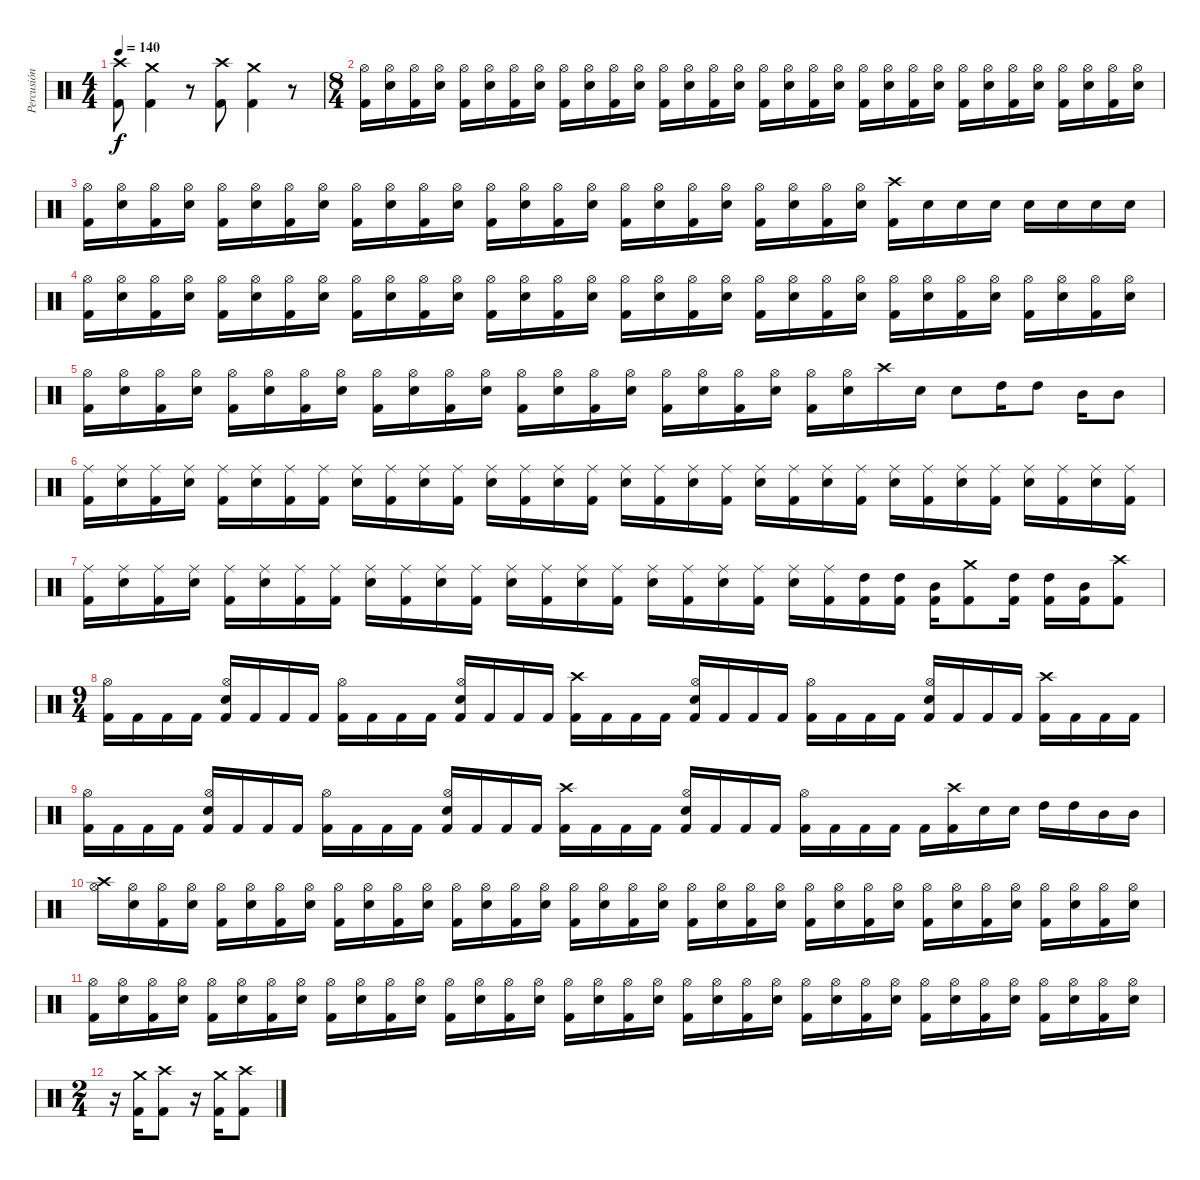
\track ("Percusión" "Percusión") {instrument percussion}
\staff {score}
\articulation defaults
\ts (4 4)
\tempo 140
\clef neutral
\ks c
("Crash high (hit)" "Kick (hit) 2").8{dy f} ("Crash medium (hit)" "Kick (hit) 2").4 r.8 ("Crash high (hit)" "Kick (hit) 2").8 ("Crash medium (hit)" "Kick (hit) 2").4 r.8 |
\ts (8 4)
("Kick (hit) 2" "Hi-Hat (open)").16 ("Electric Snare (hit)" "Hi-Hat (open)").16 ("Kick (hit) 2" "Hi-Hat (open)").16 ("Electric Snare (hit)" "Hi-Hat (open)").16 ("Kick (hit) 2" "Hi-Hat (open)").16 ("Electric Snare (hit)" "Hi-Hat (open)").16 ("Kick (hit) 2" "Hi-Hat (open)").16 ("Electric Snare (hit)" "Hi-Hat (open)").16 ("Kick (hit) 2" "Hi-Hat (open)").16 ("Electric Snare (hit)" "Hi-Hat (open)").16 ("Kick (hit) 2" "Hi-Hat (open)").16 ("Electric Snare (hit)" "Hi-Hat (open)").16 ("Kick (hit) 2" "Hi-Hat (open)").16 ("Electric Snare (hit)" "Hi-Hat (open)").16 ("Kick (hit) 2" "Hi-Hat (open)").16 ("Electric Snare (hit)" "Hi-Hat (open)").16 ("Kick (hit) 2" "Hi-Hat (open)").16 ("Electric Snare (hit)" "Hi-Hat (open)").16 ("Kick (hit) 2" "Hi-Hat (open)").16 ("Electric Snare (hit)" "Hi-Hat (open)").16 ("Kick (hit) 2" "Hi-Hat (open)").16 ("Electric Snare (hit)" "Hi-Hat (open)").16 ("Kick (hit) 2" "Hi-Hat (open)").16 ("Electric Snare (hit)" "Hi-Hat (open)").16 ("Kick (hit) 2" "Hi-Hat (open)").16 ("Electric Snare (hit)" "Hi-Hat (open)").16 ("Kick (hit) 2" "Hi-Hat (open)").16 ("Electric Snare (hit)" "Hi-Hat (open)").16 ("Kick (hit) 2" "Hi-Hat (open)").16 ("Electric Snare (hit)" "Hi-Hat (open)").16 ("Kick (hit) 2" "Hi-Hat (open)").16 ("Electric Snare (hit)" "Hi-Hat (open)").16 |
("Kick (hit) 2" "Hi-Hat (open)").16 ("Electric Snare (hit)" "Hi-Hat (open)").16 ("Kick (hit) 2" "Hi-Hat (open)").16 ("Electric Snare (hit)" "Hi-Hat (open)").16 ("Kick (hit) 2" "Hi-Hat (open)").16 ("Electric Snare (hit)" "Hi-Hat (open)").16 ("Kick (hit) 2" "Hi-Hat (open)").16 ("Electric Snare (hit)" "Hi-Hat (open)").16 ("Kick (hit) 2" "Hi-Hat (open)").16 ("Electric Snare (hit)" "Hi-Hat (open)").16 ("Kick (hit) 2" "Hi-Hat (open)").16 ("Electric Snare (hit)" "Hi-Hat (open)").16 ("Kick (hit) 2" "Hi-Hat (open)").16 ("Electric Snare (hit)" "Hi-Hat (open)").16 ("Kick (hit) 2" "Hi-Hat (open)").16 ("Electric Snare (hit)" "Hi-Hat (open)").16 ("Kick (hit) 2" "Hi-Hat (open)").16 ("Electric Snare (hit)" "Hi-Hat (open)").16 ("Kick (hit) 2" "Hi-Hat (open)").16 ("Electric Snare (hit)" "Hi-Hat (open)").16 ("Kick (hit) 2" "Hi-Hat (open)").16 ("Electric Snare (hit)" "Hi-Hat (open)").16 ("Kick (hit) 2" "Hi-Hat (open)").16 ("Electric Snare (hit)" "Hi-Hat (open)").16 ("Crash high (hit)" "Kick (hit) 2").16 "Electric Snare (hit)".16 "Electric Snare (hit)".16 "Electric Snare (hit)".16 "Electric Snare (hit)".16 "Electric Snare (hit)".16 "Electric Snare (hit)".16 "Electric Snare (hit)".16 |
("Kick (hit) 2" "Hi-Hat (open)").16 ("Electric Snare (hit)" "Hi-Hat (open)").16 ("Kick (hit) 2" "Hi-Hat (open)").16 ("Electric Snare (hit)" "Hi-Hat (open)").16 ("Kick (hit) 2" "Hi-Hat (open)").16 ("Electric Snare (hit)" "Hi-Hat (open)").16 ("Kick (hit) 2" "Hi-Hat (open)").16 ("Electric Snare (hit)" "Hi-Hat (open)").16 ("Kick (hit) 2" "Hi-Hat (open)").16 ("Electric Snare (hit)" "Hi-Hat (open)").16 ("Kick (hit) 2" "Hi-Hat (open)").16 ("Electric Snare (hit)" "Hi-Hat (open)").16 ("Kick (hit) 2" "Hi-Hat (open)").16 ("Electric Snare (hit)" "Hi-Hat (open)").16 ("Kick (hit) 2" "Hi-Hat (open)").16 ("Electric Snare (hit)" "Hi-Hat (open)").16 ("Kick (hit) 2" "Hi-Hat (open)").16 ("Electric Snare (hit)" "Hi-Hat (open)").16 ("Kick (hit) 2" "Hi-Hat (open)").16 ("Electric Snare (hit)" "Hi-Hat (open)").16 ("Kick (hit) 2" "Hi-Hat (open)").16 ("Electric Snare (hit)" "Hi-Hat (open)").16 ("Kick (hit) 2" "Hi-Hat (open)").16 ("Electric Snare (hit)" "Hi-Hat (open)").16 ("Kick (hit) 2" "Hi-Hat (open)").16 ("Electric Snare (hit)" "Hi-Hat (open)").16 ("Kick (hit) 2" "Hi-Hat (open)").16 ("Electric Snare (hit)" "Hi-Hat (open)").16 ("Kick (hit) 2" "Hi-Hat (open)").16 ("Electric Snare (hit)" "Hi-Hat (open)").16 ("Kick (hit) 2" "Hi-Hat (open)").16 ("Electric Snare (hit)" "Hi-Hat (open)").16 |
("Kick (hit) 2" "Hi-Hat (open)").16 ("Electric Snare (hit)" "Hi-Hat (open)").16 ("Kick (hit) 2" "Hi-Hat (open)").16 ("Electric Snare (hit)" "Hi-Hat (open)").16 ("Kick (hit) 2" "Hi-Hat (open)").16 ("Electric Snare (hit)" "Hi-Hat (open)").16 ("Kick (hit) 2" "Hi-Hat (open)").16 ("Electric Snare (hit)" "Hi-Hat (open)").16 ("Kick (hit) 2" "Hi-Hat (open)").16 ("Electric Snare (hit)" "Hi-Hat (open)").16 ("Kick (hit) 2" "Hi-Hat (open)").16 ("Electric Snare (hit)" "Hi-Hat (open)").16 ("Kick (hit) 2" "Hi-Hat (open)").16 ("Electric Snare (hit)" "Hi-Hat (open)").16 ("Kick (hit) 2" "Hi-Hat (open)").16 ("Electric Snare (hit)" "Hi-Hat (open)").16 ("Kick (hit) 2" "Hi-Hat (open)").16 ("Electric Snare (hit)" "Hi-Hat (open)").16 ("Kick (hit) 2" "Hi-Hat (open)").16 ("Electric Snare (hit)" "Hi-Hat (open)").16 ("Kick (hit) 2" "Hi-Hat (open)").16 ("Electric Snare (hit)" "Hi-Hat (open)").16 "Crash high (hit)".16 "Electric Snare (hit)".16 "Electric Snare (hit)".8 "High Tom (hit)".16 "High Tom (hit)".8 "Mid Tom (hit)".16 "Mid Tom (hit)".8 |
("Kick (hit) 2" "Ride (middle)").16 ("Electric Snare (hit)" "Ride (middle)").16 ("Kick (hit) 2" "Ride (middle)").16 ("Electric Snare (hit)" "Ride (middle)").16 ("Kick (hit) 2" "Ride (middle)").16 ("Electric Snare (hit)" "Ride (middle)").16 ("Kick (hit) 2" "Ride (middle)").16 ("Kick (hit) 2" "Ride (middle)").16 ("Electric Snare (hit)" "Ride (middle)").16 ("Kick (hit) 2" "Ride (middle)").16 ("Electric Snare (hit)" "Ride (middle)").16 ("Kick (hit) 2" "Ride (middle)").16 ("Electric Snare (hit)" "Ride (middle)").16 ("Kick (hit) 2" "Ride (middle)").16 ("Electric Snare (hit)" "Ride (middle)").16 ("Kick (hit) 2" "Ride (middle)").16 ("Electric Snare (hit)" "Ride (middle)").16 ("Kick (hit) 2" "Ride (middle)").16 ("Electric Snare (hit)" "Ride (middle)").16 ("Kick (hit) 2" "Ride (middle)").16 ("Electric Snare (hit)" "Ride (middle)").16 ("Kick (hit) 2" "Ride (middle)").16 ("Electric Snare (hit)" "Ride (middle)").16 ("Kick (hit) 2" "Ride (middle)").16 ("Electric Snare (hit)" "Ride (middle)").16 ("Kick (hit) 2" "Ride (middle)").16 ("Electric Snare (hit)" "Ride (middle)").16 ("Kick (hit) 2" "Ride (middle)").16 ("Electric Snare (hit)" "Ride (middle)").16 ("Kick (hit) 2" "Ride (middle)").16 ("Electric Snare (hit)" "Ride (middle)").16 ("Kick (hit) 2" "Ride (middle)").16 |
("Kick (hit) 2" "Ride (middle)").16 ("Electric Snare (hit)" "Ride (middle)").16 ("Kick (hit) 2" "Ride (middle)").16 ("Electric Snare (hit)" "Ride (middle)").16 ("Kick (hit) 2" "Ride (middle)").16 ("Electric Snare (hit)" "Ride (middle)").16 ("Kick (hit) 2" "Ride (middle)").16 ("Kick (hit) 2" "Ride (middle)").16 ("Electric Snare (hit)" "Ride (middle)").16 ("Kick (hit) 2" "Ride (middle)").16 ("Electric Snare (hit)" "Ride (middle)").16 ("Kick (hit) 2" "Ride (middle)").16 ("Electric Snare (hit)" "Ride (middle)").16 ("Kick (hit) 2" "Ride (middle)").16 ("Electric Snare (hit)" "Ride (middle)").16 ("Kick (hit) 2" "Ride (middle)").16 ("Electric Snare (hit)" "Ride (middle)").16 ("Kick (hit) 2" "Ride (middle)").16 ("Electric Snare (hit)" "Ride (middle)").16 ("Kick (hit) 2" "Ride (middle)").16 ("Electric Snare (hit)" "Ride (middle)").16 ("Kick (hit) 2" "Ride (middle)").16 ("High Tom (hit)" "Kick (hit) 2").16 ("High Tom (hit)" "Kick (hit) 2").16 ("Mid Tom (hit)" "Kick (hit) 2").16 ("Crash medium (hit)" "Kick (hit) 2").8 ("High Tom (hit)" "Kick (hit) 2").16 ("High Tom (hit)" "Kick (hit) 2").16 ("Mid Tom (hit)" "Kick (hit) 2").16 ("Crash high (hit)" "Kick (hit) 2").8 |
\ts (9 4)
("Hi-Hat (open)" "Kick (hit) 2").16 "Kick (hit) 2".16 "Kick (hit) 2".16 "Kick (hit) 2".16 ("Electric Snare (hit)" "Hi-Hat (open)" "Kick (hit) 2").16 "Kick (hit) 2".16 "Kick (hit) 2".16 "Kick (hit) 2".16 ("Hi-Hat (open)" "Kick (hit) 2").16 "Kick (hit) 2".16 "Kick (hit) 2".16 "Kick (hit) 2".16 ("Electric Snare (hit)" "Hi-Hat (open)" "Kick (hit) 2").16 "Kick (hit) 2".16 "Kick (hit) 2".16 "Kick (hit) 2".16 ("Crash high (hit)" "Kick (hit) 2").16 "Kick (hit) 2".16 "Kick (hit) 2".16 "Kick (hit) 2".16 ("Electric Snare (hit)" "Hi-Hat (open)" "Kick (hit) 2").16 "Kick (hit) 2".16 "Kick (hit) 2".16 "Kick (hit) 2".16 ("Hi-Hat (open)" "Kick (hit) 2").16 "Kick (hit) 2".16 "Kick (hit) 2".16 "Kick (hit) 2".16 ("Electric Snare (hit)" "Hi-Hat (open)" "Kick (hit) 2").16 "Kick (hit) 2".16 "Kick (hit) 2".16 "Kick (hit) 2".16 ("Crash high (hit)" "Kick (hit) 2").16 "Kick (hit) 2".16 "Kick (hit) 2".16 "Kick (hit) 2".16 |
("Hi-Hat (open)" "Kick (hit) 2").16 "Kick (hit) 2".16 "Kick (hit) 2".16 "Kick (hit) 2".16 ("Electric Snare (hit)" "Hi-Hat (open)" "Kick (hit) 2").16 "Kick (hit) 2".16 "Kick (hit) 2".16 "Kick (hit) 2".16 ("Hi-Hat (open)" "Kick (hit) 2").16 "Kick (hit) 2".16 "Kick (hit) 2".16 "Kick (hit) 2".16 ("Electric Snare (hit)" "Hi-Hat (open)" "Kick (hit) 2").16 "Kick (hit) 2".16 "Kick (hit) 2".16 "Kick (hit) 2".16 ("Crash high (hit)" "Kick (hit) 2").16 "Kick (hit) 2".16 "Kick (hit) 2".16 "Kick (hit) 2".16 ("Electric Snare (hit)" "Hi-Hat (open)" "Kick (hit) 2").16 "Kick (hit) 2".16 "Kick (hit) 2".16 "Kick (hit) 2".16 ("Hi-Hat (open)" "Kick (hit) 2").16 "Kick (hit) 2".16 "Kick (hit) 2".16 "Kick (hit) 2".16 "Kick (hit) 2".16 ("Crash high (hit)" "Kick (hit) 2").16 "Electric Snare (hit)".16 "Electric Snare (hit)".16 "High Tom (hit)".16 "High Tom (hit)".16 "Mid Tom (hit)".16 "Mid Tom (hit)".16 |
("Crash high (hit)" "Hi-Hat (open)").16 ("Electric Snare (hit)" "Hi-Hat (open)").16 ("Kick (hit) 2" "Hi-Hat (open)").16 ("Electric Snare (hit)" "Hi-Hat (open)").16 ("Kick (hit) 2" "Hi-Hat (open)").16 ("Electric Snare (hit)" "Hi-Hat (open)").16 ("Kick (hit) 2" "Hi-Hat (open)").16 ("Electric Snare (hit)" "Hi-Hat (open)").16 ("Kick (hit) 2" "Hi-Hat (open)").16 ("Electric Snare (hit)" "Hi-Hat (open)").16 ("Kick (hit) 2" "Hi-Hat (open)").16 ("Electric Snare (hit)" "Hi-Hat (open)").16 ("Kick (hit) 2" "Hi-Hat (open)").16 ("Electric Snare (hit)" "Hi-Hat (open)").16 ("Kick (hit) 2" "Hi-Hat (open)").16 ("Electric Snare (hit)" "Hi-Hat (open)").16 ("Kick (hit) 2" "Hi-Hat (open)").16 ("Electric Snare (hit)" "Hi-Hat (open)").16 ("Kick (hit) 2" "Hi-Hat (open)").16 ("Electric Snare (hit)" "Hi-Hat (open)").16 ("Kick (hit) 2" "Hi-Hat (open)").16 ("Electric Snare (hit)" "Hi-Hat (open)").16 ("Kick (hit) 2" "Hi-Hat (open)").16 ("Electric Snare (hit)" "Hi-Hat (open)").16 ("Kick (hit) 2" "Hi-Hat (open)").16 ("Electric Snare (hit)" "Hi-Hat (open)").16 ("Kick (hit) 2" "Hi-Hat (open)").16 ("Electric Snare (hit)" "Hi-Hat (open)").16 ("Kick (hit) 2" "Hi-Hat (open)").16 ("Electric Snare (hit)" "Hi-Hat (open)").16 ("Kick (hit) 2" "Hi-Hat (open)").16 ("Electric Snare (hit)" "Hi-Hat (open)").16 ("Kick (hit) 2" "Hi-Hat (open)").16 ("Electric Snare (hit)" "Hi-Hat (open)").16 ("Kick (hit) 2" "Hi-Hat (open)").16 ("Electric Snare (hit)" "Hi-Hat (open)").16 |
("Kick (hit) 2" "Hi-Hat (open)").16 ("Electric Snare (hit)" "Hi-Hat (open)").16 ("Kick (hit) 2" "Hi-Hat (open)").16 ("Electric Snare (hit)" "Hi-Hat (open)").16 ("Kick (hit) 2" "Hi-Hat (open)").16 ("Electric Snare (hit)" "Hi-Hat (open)").16 ("Kick (hit) 2" "Hi-Hat (open)").16 ("Electric Snare (hit)" "Hi-Hat (open)").16 ("Kick (hit) 2" "Hi-Hat (open)").16 ("Electric Snare (hit)" "Hi-Hat (open)").16 ("Kick (hit) 2" "Hi-Hat (open)").16 ("Electric Snare (hit)" "Hi-Hat (open)").16 ("Kick (hit) 2" "Hi-Hat (open)").16 ("Electric Snare (hit)" "Hi-Hat (open)").16 ("Kick (hit) 2" "Hi-Hat (open)").16 ("Electric Snare (hit)" "Hi-Hat (open)").16 ("Kick (hit) 2" "Hi-Hat (open)").16 ("Electric Snare (hit)" "Hi-Hat (open)").16 ("Kick (hit) 2" "Hi-Hat (open)").16 ("Electric Snare (hit)" "Hi-Hat (open)").16 ("Kick (hit) 2" "Hi-Hat (open)").16 ("Electric Snare (hit)" "Hi-Hat (open)").16 ("Kick (hit) 2" "Hi-Hat (open)").16 ("Electric Snare (hit)" "Hi-Hat (open)").16 ("Kick (hit) 2" "Hi-Hat (open)").16 ("Electric Snare (hit)" "Hi-Hat (open)").16 ("Kick (hit) 2" "Hi-Hat (open)").16 ("Electric Snare (hit)" "Hi-Hat (open)").16 ("Kick (hit) 2" "Hi-Hat (open)").16 ("Electric Snare (hit)" "Hi-Hat (open)").16 ("Kick (hit) 2" "Hi-Hat (open)").16 ("Electric Snare (hit)" "Hi-Hat (open)").16 ("Kick (hit) 2" "Hi-Hat (open)").16 ("Electric Snare (hit)" "Hi-Hat (open)").16 ("Kick (hit) 2" "Hi-Hat (open)").16 ("Electric Snare (hit)" "Hi-Hat (open)").16 |
\ts (2 4)
r.16 ("Crash medium (hit)" "Kick (hit) 2").16 ("Crash high (hit)" "Kick (hit) 2").8 r.16 ("Crash medium (hit)" "Kick (hit) 2").16 ("Crash high (hit)" "Kick (hit) 2").8
